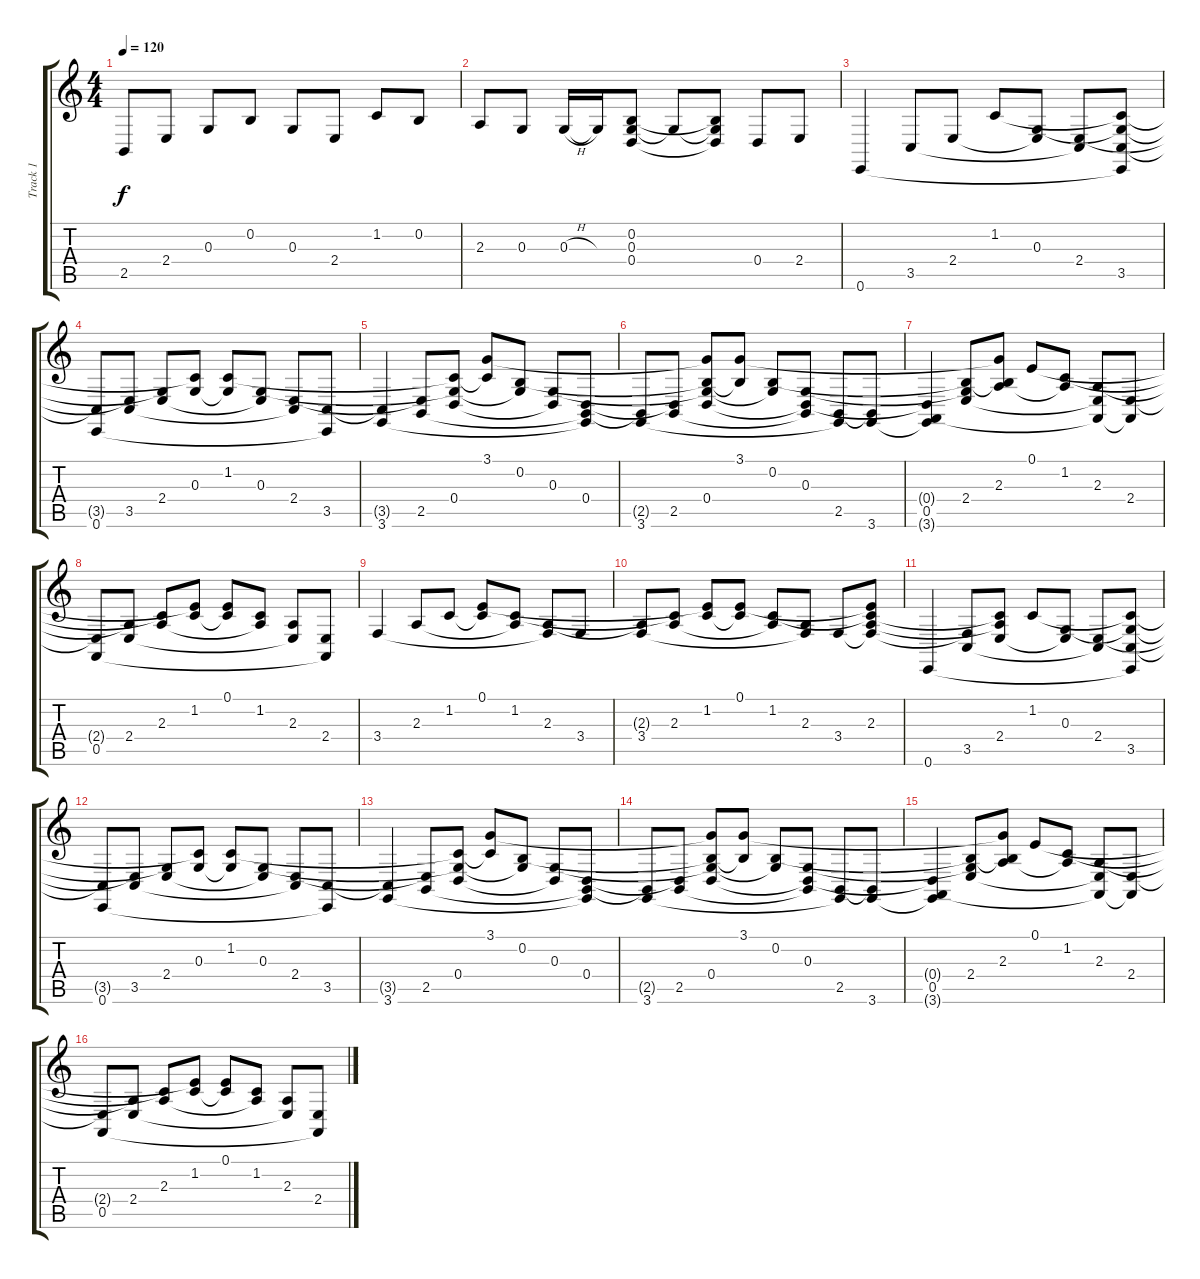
\track ("Track 1" "Track 1") {instrument acousticgrandpiano}
\staff {score tabs}
\tuning (E4 B3 G3 D3 A2 E2) {hide}
\ts (4 4)
\tempo 120
\clef g2
\ks c
2.5.8{dy f} 2.4.8 0.3.8 0.2.8 0.3.8 2.4.8 1.2.8 0.2.8 |
2.3.8 0.3.8 0.3{h}.16 0.3{t}.16 (0.2 0.3 0.4).8 0.3{t}.8 (0.2{t} 0.3{t} 0.4{t}).8 0.4.8 2.4.8 |
0.6.4 3.5.8 2.4.8 1.2.8 (0.3 2.4{t}).8 (2.4 3.5{t}).8 (1.2{t} 0.3{t} 3.5 0.6{t}).8 |
(3.5{t} 0.6).8 (2.4{t} 3.5).8 (0.3{t} 2.4).8 (1.2{t} 0.3).8 (1.2 0.3{t}).8 (0.3 2.4{t}).8 (2.4 3.5{t}).8 (3.5 0.6{t}).8 |
(3.5{t} 3.6).4 (2.4{t} 2.5).8 (1.2{t} 0.3{t} 0.4).8 (3.1 1.2{t}).8 (0.2 0.3{t}).8 (0.3 0.4{t}).8 (0.4 2.5{t} 3.6{t}).8 |
(2.5{t} 3.6).8 (0.4{t} 2.5).8 (3.1{t} 0.2{t} 0.3{t} 0.4).8 (3.1 0.2{t}).8 (0.2 0.3{t}).8 (0.3 0.4{t} 2.5{t}).8 (2.5 3.6{t}).8 (2.5{t} 3.6).8 |
(0.4{t} 0.5 3.6{t}).4 (0.2{t} 0.3{t} 2.4).8 (3.1{t} 0.2{t} 2.3).8 0.1.8 (1.2 2.3{t}).8 (2.3 2.4{t} 0.5{t}).8 (2.4 0.5{t}).8 |
(2.4{t} 0.5).8 (2.3{t} 2.4).8 (1.2{t} 2.3).8 (0.1{t} 1.2).8 (0.1 1.2{t}).8 (1.2 2.3{t}).8 (2.3 2.4{t}).8 (2.4 0.5{t}).8 |
3.4.4 2.3.8 1.2.8 (0.1 1.2{t}).8 (1.2 2.3{t}).8 (2.3 3.4{t}).8 3.4.8 |
(2.3{t} 3.4).8 (1.2{t} 2.3).8 (0.1{t} 1.2).8 (0.1 1.2{t}).8 (1.2 2.3{t}).8 (2.3 3.4{t}).8 3.4.8 (0.1{t} 1.2{t} 2.3 3.4{t}).8 |
0.6.4 (3.4{t} 3.5).8 (1.2{t} 2.3{t} 2.4).8 1.2.8 (0.3 2.4{t}).8 (2.4 3.5{t}).8 (1.2{t} 0.3{t} 3.5 0.6{t}).8 |
(3.5{t} 0.6).8 (2.4{t} 3.5).8 (0.3{t} 2.4).8 (1.2{t} 0.3).8 (1.2 0.3{t}).8 (0.3 2.4{t}).8 (2.4 3.5{t}).8 (3.5 0.6{t}).8 |
(3.5{t} 3.6).4 (2.4{t} 2.5).8 (1.2{t} 0.3{t} 0.4).8 (3.1 1.2{t}).8 (0.2 0.3{t}).8 (0.3 0.4{t}).8 (0.4 2.5{t} 3.6{t}).8 |
(2.5{t} 3.6).8 (0.4{t} 2.5).8 (3.1{t} 0.2{t} 0.3{t} 0.4).8 (3.1 0.2{t}).8 (0.2 0.3{t}).8 (0.3 0.4{t} 2.5{t}).8 (2.5 3.6{t}).8 (2.5{t} 3.6).8 |
(0.4{t} 0.5 3.6{t}).4 (0.2{t} 0.3{t} 2.4).8 (3.1{t} 0.2{t} 2.3).8 0.1.8 (1.2 2.3{t}).8 (2.3 2.4{t} 0.5{t}).8 (2.4 0.5{t}).8 |
(2.4{t} 0.5).8 (2.3{t} 2.4).8 (1.2{t} 2.3).8 (0.1{t} 1.2).8 (0.1 1.2{t}).8 (1.2 2.3{t}).8 (2.3 2.4{t}).8 (2.4 0.5{t}).8
